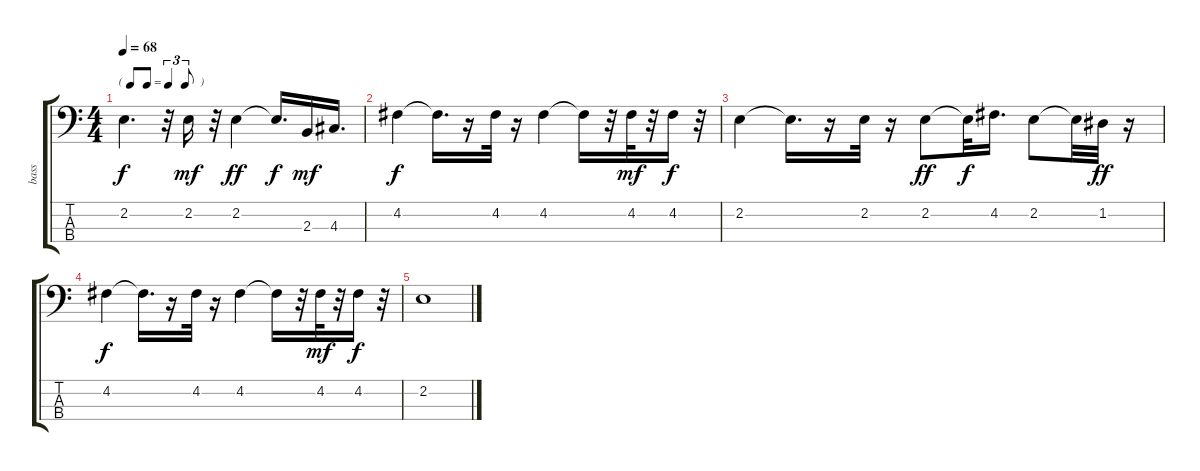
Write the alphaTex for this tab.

\track ("bass" "bass") {instrument electricbassfinger}
\staff {score tabs}
\tuning (G2 D2 A1 E1) {hide}
\ts (4 4)
\tf triplet8th
\tempo 68
\clef f4
\ks c
2.2.4{d dy f} r.32 2.2.16{dy mf} r.32 2.2.4{dy ff} 2.2{t}.16{d dy f} 2.3.16{dy mf} 4.3.16{d} |
4.2.4{dy f} 4.2{t}.16{d} r.16 4.2.32 r.16 4.2.4 4.2{t}.16 r.32 4.2.32{dy mf} r.32 4.2.16{dy f} r.32 |
2.2.4 2.2{t}.16{d} r.16 2.2.32 r.16 2.2.8{dy ff} 2.2{t}.32{dy f} 4.2.16{d} 2.2.8 2.2{t}.32 1.2.32{dy ff} r.16 |
4.2.4{dy f} 4.2{t}.16{d} r.16 4.2.32 r.16 4.2.4 4.2{t}.16 r.32 4.2.32{dy mf} r.32 4.2.16{dy f} r.32 |
2.2.1
